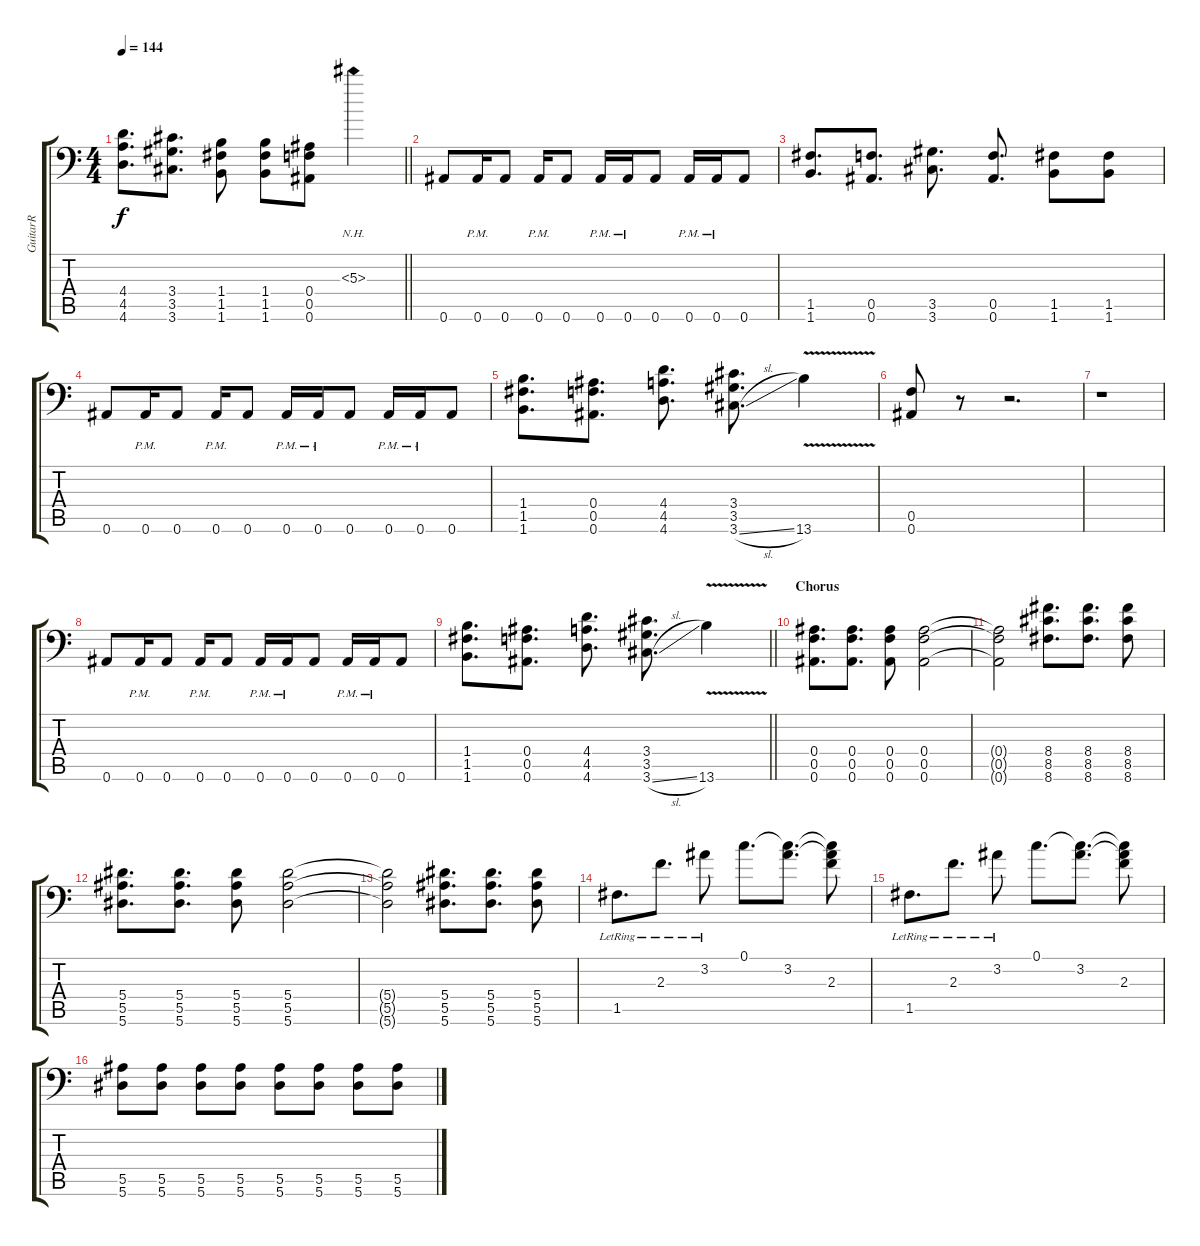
\track ("GuitarR" "GuitarR") {instrument distortionguitar}
\staff {score tabs}
\tuning (C4 G3 Eb3 Bb2 F2 Bb1) {hide}
\ts (4 4)
\tempo 144
\clef f4
\barLineRight lightlight
\ks c
(4.4 4.5 4.6).8{d dy f} (3.4 3.5 3.6).8{d} (1.4 1.5 1.6).8 (1.4 1.5 1.6).8 (0.4 0.5 0.6).8 5.3{nh}.4 |
0.6.8 0.6{pm}.16 0.6.8 0.6{pm}.16 0.6.8 0.6{pm}.16 0.6{pm}.16 0.6.8 0.6{pm}.16 0.6{pm}.16 0.6.8 |
(1.5 1.6).8{d} (0.5 0.6).8{d} (3.5 3.6).8{d} (0.5 0.6).8{d} (1.5 1.6).8 (1.5 1.6).8 |
0.6.8 0.6{pm}.16 0.6.8 0.6{pm}.16 0.6.8 0.6{pm}.16 0.6{pm}.16 0.6.8 0.6{pm}.16 0.6{pm}.16 0.6.8 |
(1.4 1.5 1.6).8{d} (0.4 0.5 0.6).8{d} (4.4 4.5 4.6).8{d} (3.4 3.5 3.6{sl}).8{d} 13.6{v}.4 |
(0.5 0.6).8 r.8 r.2{d} |
r.1 |
0.6.8 0.6{pm}.16 0.6.8 0.6{pm}.16 0.6.8 0.6{pm}.16 0.6{pm}.16 0.6.8 0.6{pm}.16 0.6{pm}.16 0.6.8 |
\barLineRight lightlight
(1.4 1.5 1.6).8{d} (0.4 0.5 0.6).8{d} (4.4 4.5 4.6).8{d} (3.4 3.5 3.6{sl}).8{d} 13.6{v}.4 |
\section ("" "Chorus")
(0.4 0.5 0.6).8{d} (0.4 0.5 0.6).8{d} (0.4 0.5 0.6).8 (0.4 0.5 0.6).2 |
(0.4{t} 0.5{t} 0.6{t}).2 (8.4 8.5 8.6).8{d} (8.4 8.5 8.6).8{d} (8.4 8.5 8.6).8 |
(5.4 5.5 5.6).8{d} (5.4 5.5 5.6).8{d} (5.4 5.5 5.6).8 (5.4 5.5 5.6).2 |
(5.4{t} 5.5{t} 5.6{t}).2 (5.4 5.5 5.6).8{d} (5.4 5.5 5.6).8{d} (5.4 5.5 5.6).8 |
1.5{lr}.8{d} 2.3{lr}.8{d} 3.2{lr}.8 0.1.8{d} (0.1{t} 3.2).8{d} (0.1{t} 3.2{t} 2.3).8 |
1.5{lr}.8{d} 2.3{lr}.8{d} 3.2{lr}.8 0.1.8{d} (0.1{t} 3.2).8{d} (0.1{t} 3.2{t} 2.3).8 |
(5.5 5.6).8 (5.5 5.6).8 (5.5 5.6).8 (5.5 5.6).8 (5.5 5.6).8 (5.5 5.6).8 (5.5 5.6).8 (5.5 5.6).8
